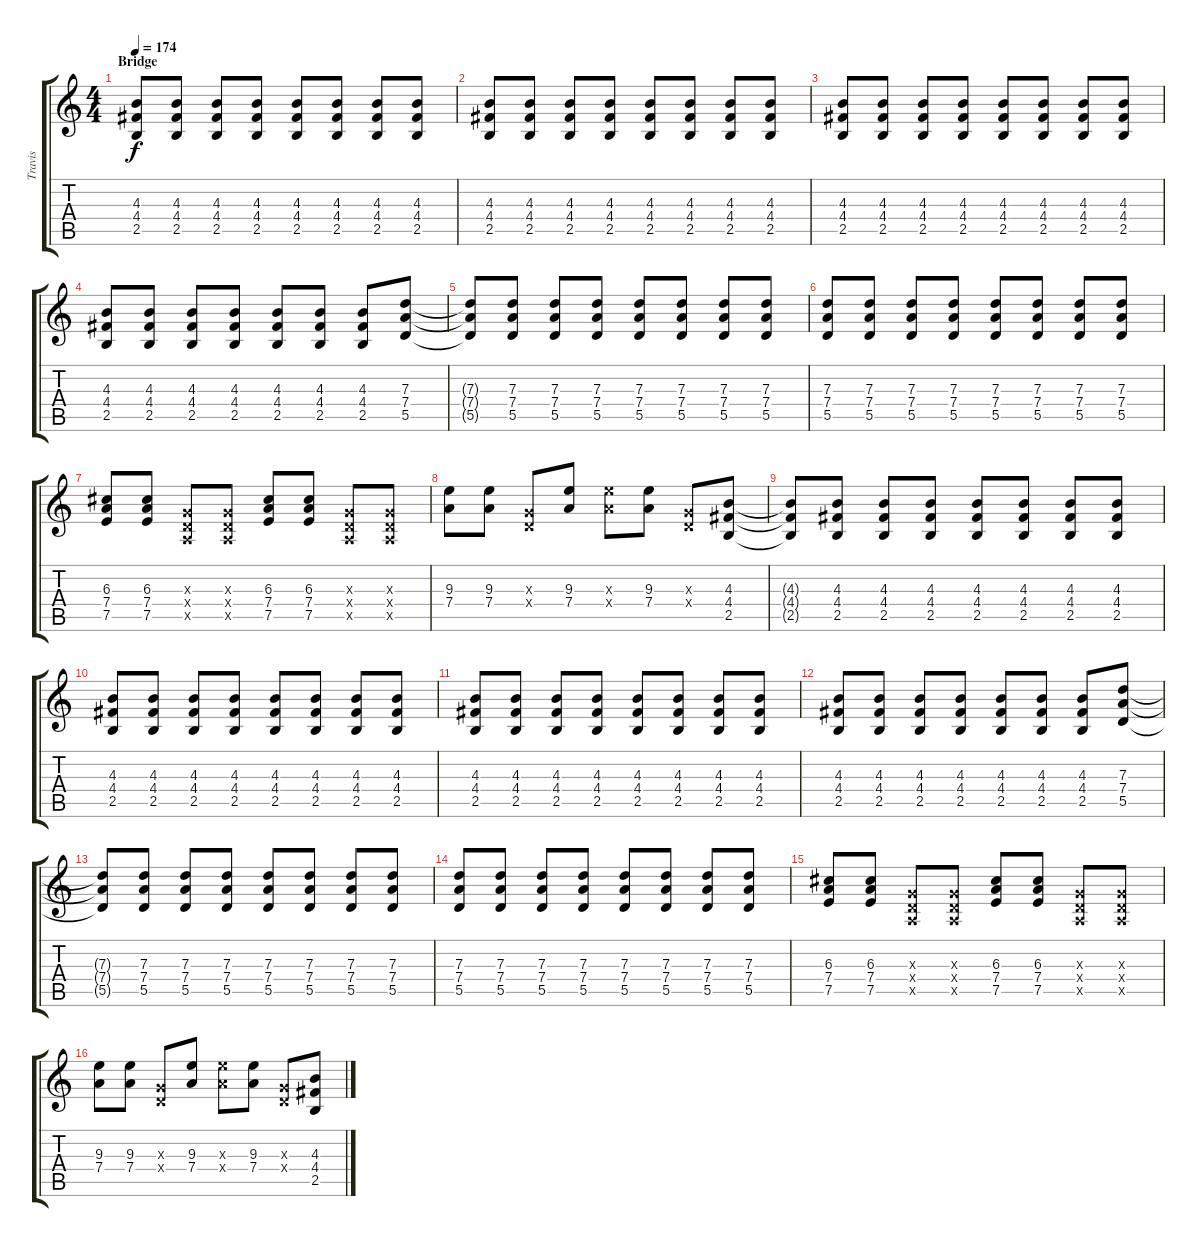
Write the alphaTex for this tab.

\track ("Travis" "Travis") {instrument distortionguitar}
\staff {score tabs}
\tuning (E4 B3 G3 D3 A2 E2) {hide}
\ts (4 4)
\section ("" "Bridge")
\tempo 174
\clef g2
\ks c
(4.3{t} 4.4{t} 2.5{t}).8{dy f} (4.3 4.4 2.5).8 (4.3 4.4 2.5).8 (4.3 4.4 2.5).8 (4.3 4.4 2.5).8 (4.3 4.4 2.5).8 (4.3 4.4 2.5).8 (4.3 4.4 2.5).8 |
(4.3 4.4 2.5).8 (4.3 4.4 2.5).8 (4.3 4.4 2.5).8 (4.3 4.4 2.5).8 (4.3 4.4 2.5).8 (4.3 4.4 2.5).8 (4.3 4.4 2.5).8 (4.3 4.4 2.5).8 |
(4.3 4.4 2.5).8 (4.3 4.4 2.5).8 (4.3 4.4 2.5).8 (4.3 4.4 2.5).8 (4.3 4.4 2.5).8 (4.3 4.4 2.5).8 (4.3 4.4 2.5).8 (4.3 4.4 2.5).8 |
(4.3 4.4 2.5).8 (4.3 4.4 2.5).8 (4.3 4.4 2.5).8 (4.3 4.4 2.5).8 (4.3 4.4 2.5).8 (4.3 4.4 2.5).8 (4.3 4.4 2.5).8 (7.3 7.4 5.5).8 |
(7.3{t} 7.4{t} 5.5{t}).8 (7.3 7.4 5.5).8 (7.3 7.4 5.5).8 (7.3 7.4 5.5).8 (7.3 7.4 5.5).8 (7.3 7.4 5.5).8 (7.3 7.4 5.5).8 (7.3 7.4 5.5).8 |
(7.3 7.4 5.5).8 (7.3 7.4 5.5).8 (7.3 7.4 5.5).8 (7.3 7.4 5.5).8 (7.3 7.4 5.5).8 (7.3 7.4 5.5).8 (7.3 7.4 5.5).8 (7.3 7.4 5.5).8 |
(6.3 7.4 7.5).8 (6.3 7.4 7.5).8 (0.3{x} 0.4{x} 0.5{x}).8 (0.3{x} 0.4{x} 0.5{x}).8 (6.3 7.4 7.5).8 (6.3 7.4 7.5).8 (0.3{x} 0.4{x} 0.5{x}).8 (0.3{x} 0.4{x} 0.5{x}).8 |
(9.3 7.4).8 (9.3 7.4).8 (0.3{x} 0.4{x}).8 (9.3 7.4).8 (9.3{x} 7.4{x}).8 (9.3 7.4).8 (0.3{x} 0.4{x}).8 (4.3 4.4 2.5).8 |
(4.3{t} 4.4{t} 2.5{t}).8 (4.3 4.4 2.5).8 (4.3 4.4 2.5).8 (4.3 4.4 2.5).8 (4.3 4.4 2.5).8 (4.3 4.4 2.5).8 (4.3 4.4 2.5).8 (4.3 4.4 2.5).8 |
(4.3 4.4 2.5).8 (4.3 4.4 2.5).8 (4.3 4.4 2.5).8 (4.3 4.4 2.5).8 (4.3 4.4 2.5).8 (4.3 4.4 2.5).8 (4.3 4.4 2.5).8 (4.3 4.4 2.5).8 |
(4.3 4.4 2.5).8 (4.3 4.4 2.5).8 (4.3 4.4 2.5).8 (4.3 4.4 2.5).8 (4.3 4.4 2.5).8 (4.3 4.4 2.5).8 (4.3 4.4 2.5).8 (4.3 4.4 2.5).8 |
(4.3 4.4 2.5).8 (4.3 4.4 2.5).8 (4.3 4.4 2.5).8 (4.3 4.4 2.5).8 (4.3 4.4 2.5).8 (4.3 4.4 2.5).8 (4.3 4.4 2.5).8 (7.3 7.4 5.5).8 |
(7.3{t} 7.4{t} 5.5{t}).8 (7.3 7.4 5.5).8 (7.3 7.4 5.5).8 (7.3 7.4 5.5).8 (7.3 7.4 5.5).8 (7.3 7.4 5.5).8 (7.3 7.4 5.5).8 (7.3 7.4 5.5).8 |
(7.3 7.4 5.5).8 (7.3 7.4 5.5).8 (7.3 7.4 5.5).8 (7.3 7.4 5.5).8 (7.3 7.4 5.5).8 (7.3 7.4 5.5).8 (7.3 7.4 5.5).8 (7.3 7.4 5.5).8 |
(6.3 7.4 7.5).8 (6.3 7.4 7.5).8 (0.3{x} 0.4{x} 0.5{x}).8 (0.3{x} 0.4{x} 0.5{x}).8 (6.3 7.4 7.5).8 (6.3 7.4 7.5).8 (0.3{x} 0.4{x} 0.5{x}).8 (0.3{x} 0.4{x} 0.5{x}).8 |
(9.3 7.4).8 (9.3 7.4).8 (0.3{x} 0.4{x}).8 (9.3 7.4).8 (9.3{x} 7.4{x}).8 (9.3 7.4).8 (0.3{x} 0.4{x}).8 (4.3 4.4 2.5).8
